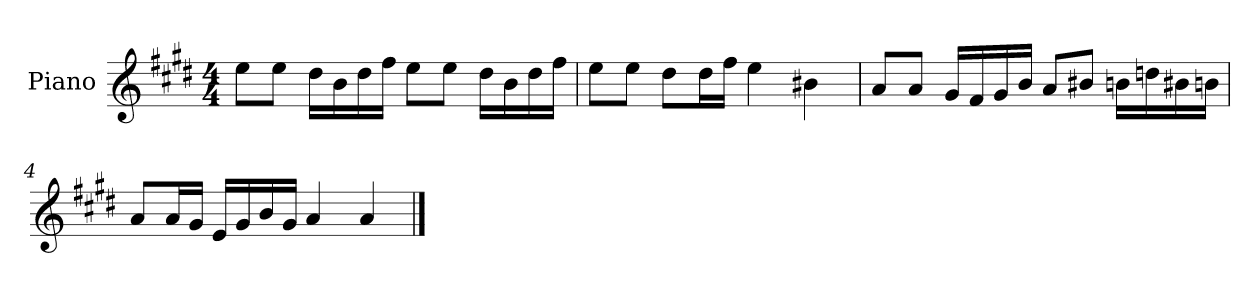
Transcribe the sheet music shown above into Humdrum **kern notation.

**kern
*part1
*staff1
*I"Piano
*I'P-no
*clefG2
*k[f#c#g#d#]
*M4/4
*MM90
=1
8ee\L
8ee\J
16dd#\LL
16b\
16dd#\
16ff#\JJ
8ee\L
8ee\J
16dd#\LL
16b\
16dd#\
16ff#\JJ
=2
8ee\L
8ee\J
8dd#\L
16dd#\L
16ff#\JJ
4ee\
4b#X\
=3
8a/L
8a/J
16g#/LL
16f#/
16g#/
16b/JJ
8a/L
8b#X/J
16bn\LL
16ddn\
16b#X\
16bn\JJ
!!LO:LB:g=z
=4
8a/L
16a/L
16g#/JJ
16e/LL
16g#/
16b/
16g#/JJ
4a/
4a/
==
*-
